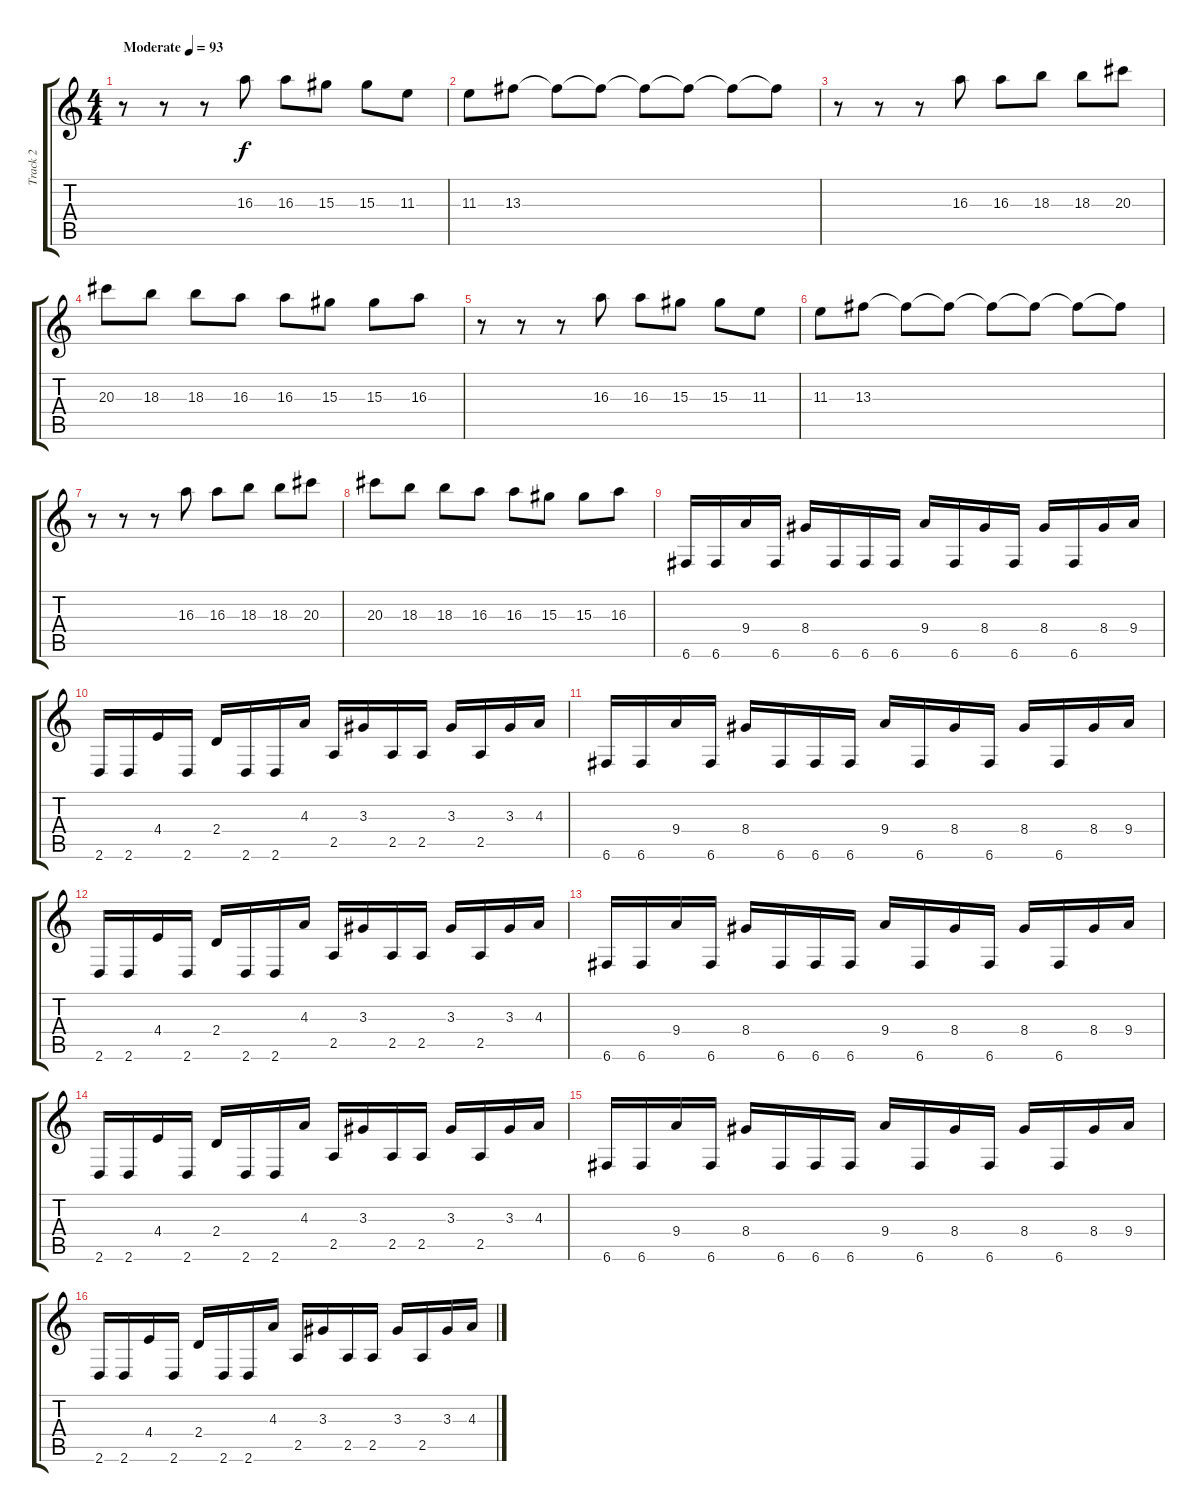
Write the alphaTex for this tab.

\track ("Track 2" "Track 2") {instrument distortionguitar}
\staff {score tabs}
\tuning (D4 A3 F3 C3 G2 C2) {hide}
\ts (4 4)
\tempo (93 "Moderate")
\clef g2
\ks c
r.8{dy f instrument distortionguitar} r.8 r.8 16.3.8 16.3.8 15.3.8 15.3.8 11.3.8 |
11.3.8 13.3.8 13.3{t}.8 13.3{t}.8 13.3{t}.8 13.3{t}.8 13.3{t}.8 13.3{t}.8 |
r.8 r.8 r.8 16.3.8 16.3.8 18.3.8 18.3.8 20.3.8 |
20.3.8 18.3.8 18.3.8 16.3.8 16.3.8 15.3.8 15.3.8 16.3.8 |
r.8 r.8 r.8 16.3.8 16.3.8 15.3.8 15.3.8 11.3.8 |
11.3.8 13.3.8 13.3{t}.8 13.3{t}.8 13.3{t}.8 13.3{t}.8 13.3{t}.8 13.3{t}.8 |
r.8 r.8 r.8 16.3.8 16.3.8 18.3.8 18.3.8 20.3.8 |
20.3.8 18.3.8 18.3.8 16.3.8 16.3.8 15.3.8 15.3.8 16.3.8 |
6.6.16 6.6.16 9.4.16 6.6.16 8.4.16 6.6.16 6.6.16 6.6.16 9.4.16 6.6.16 8.4.16 6.6.16 8.4.16 6.6.16 8.4.16 9.4.16 |
2.6.16 2.6.16 4.4.16 2.6.16 2.4.16 2.6.16 2.6.16 4.3.16 2.5.16 3.3.16 2.5.16 2.5.16 3.3.16 2.5.16 3.3.16 4.3.16 |
6.6.16 6.6.16 9.4.16 6.6.16 8.4.16 6.6.16 6.6.16 6.6.16 9.4.16 6.6.16 8.4.16 6.6.16 8.4.16 6.6.16 8.4.16 9.4.16 |
2.6.16 2.6.16 4.4.16 2.6.16 2.4.16 2.6.16 2.6.16 4.3.16 2.5.16 3.3.16 2.5.16 2.5.16 3.3.16 2.5.16 3.3.16 4.3.16 |
6.6.16 6.6.16 9.4.16 6.6.16 8.4.16 6.6.16 6.6.16 6.6.16 9.4.16 6.6.16 8.4.16 6.6.16 8.4.16 6.6.16 8.4.16 9.4.16 |
2.6.16 2.6.16 4.4.16 2.6.16 2.4.16 2.6.16 2.6.16 4.3.16 2.5.16 3.3.16 2.5.16 2.5.16 3.3.16 2.5.16 3.3.16 4.3.16 |
6.6.16 6.6.16 9.4.16 6.6.16 8.4.16 6.6.16 6.6.16 6.6.16 9.4.16 6.6.16 8.4.16 6.6.16 8.4.16 6.6.16 8.4.16 9.4.16 |
2.6.16 2.6.16 4.4.16 2.6.16 2.4.16 2.6.16 2.6.16 4.3.16 2.5.16 3.3.16 2.5.16 2.5.16 3.3.16 2.5.16 3.3.16 4.3.16
